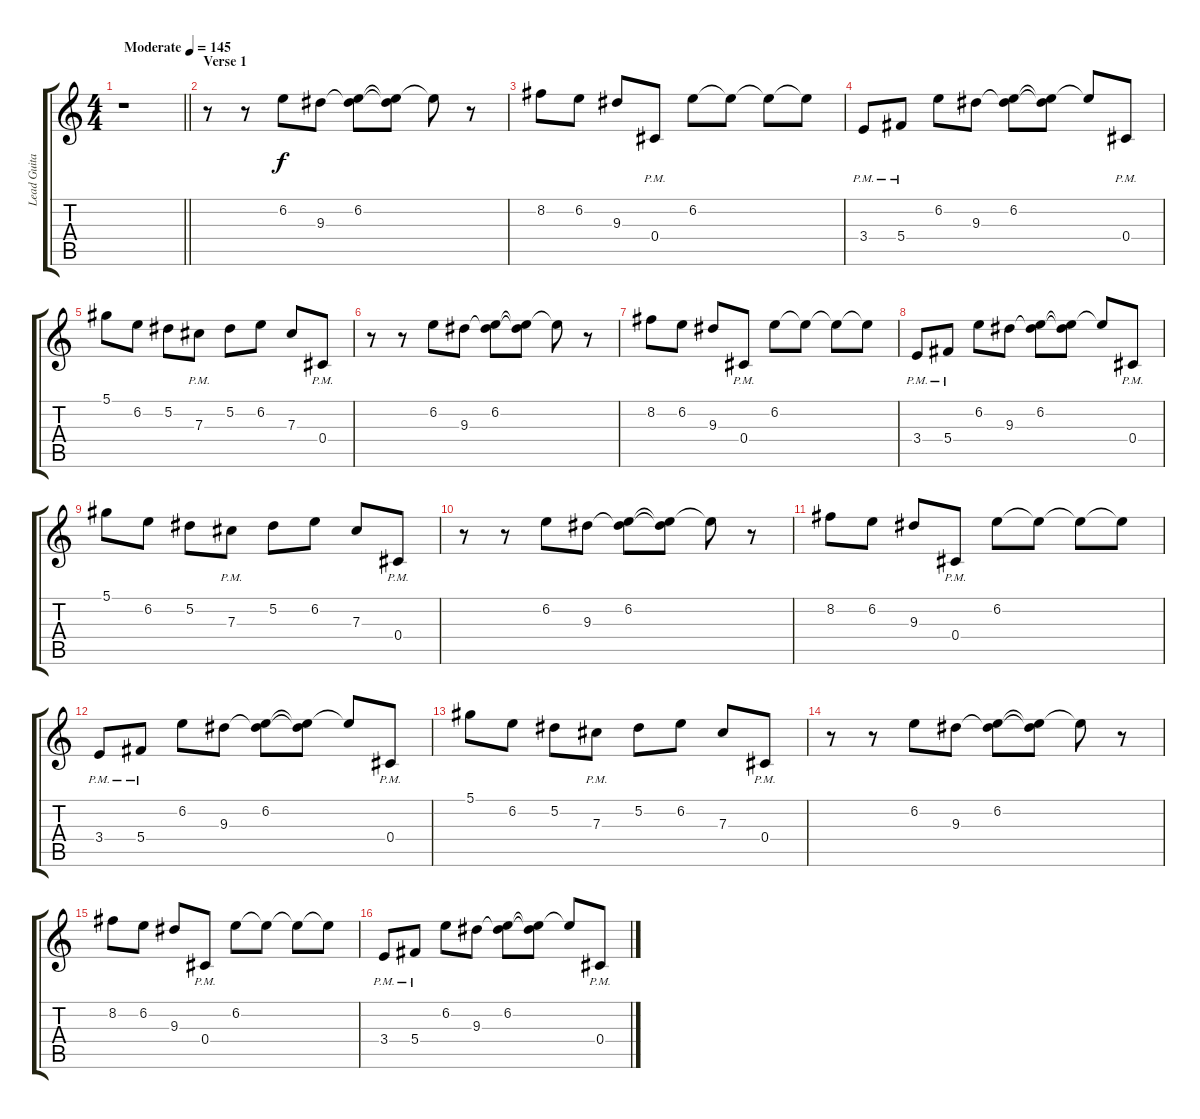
\track ("Lead Guitar" "Lead Guita") {instrument distortionguitar}
\staff {score tabs}
\tuning (Eb4 Bb3 Gb3 Db3 Ab2 Db2) {hide}
\ts (4 4)
\tempo (145 "Moderate")
\clef g2
\barLineRight lightlight
\ks c
r.1{dy f instrument distortionguitar} |
\section ("" "Verse 1")
r.8 r.8 6.2.8 9.3.8 (6.2 9.3{t}).8 (6.2{t} 9.3{t}).8 6.2{t}.8 r.8 |
8.2.8 6.2.8 9.3.8 0.4{pm}.8 6.2.8 6.2{t}.8 6.2{t}.8 6.2{t}.8 |
3.4{pm}.8 5.4{pm}.8 6.2.8 9.3.8 (6.2 9.3{t}).8 (6.2{t} 9.3{t}).8 6.2{t}.8 0.4{pm}.8 |
5.1.8 6.2.8 5.2.8 7.3{pm}.8 5.2.8 6.2.8 7.3.8 0.4{pm}.8 |
r.8 r.8 6.2.8 9.3.8 (6.2 9.3{t}).8 (6.2{t} 9.3{t}).8 6.2{t}.8 r.8 |
8.2.8 6.2.8 9.3.8 0.4{pm}.8 6.2.8 6.2{t}.8 6.2{t}.8 6.2{t}.8 |
3.4{pm}.8 5.4{pm}.8 6.2.8 9.3.8 (6.2 9.3{t}).8 (6.2{t} 9.3{t}).8 6.2{t}.8 0.4{pm}.8 |
5.1.8 6.2.8 5.2.8 7.3{pm}.8 5.2.8 6.2.8 7.3.8 0.4{pm}.8 |
r.8 r.8 6.2.8 9.3.8 (6.2 9.3{t}).8 (6.2{t} 9.3{t}).8 6.2{t}.8 r.8 |
8.2.8 6.2.8 9.3.8 0.4{pm}.8 6.2.8 6.2{t}.8 6.2{t}.8 6.2{t}.8 |
3.4{pm}.8 5.4{pm}.8 6.2.8 9.3.8 (6.2 9.3{t}).8 (6.2{t} 9.3{t}).8 6.2{t}.8 0.4{pm}.8 |
5.1.8 6.2.8 5.2.8 7.3{pm}.8 5.2.8 6.2.8 7.3.8 0.4{pm}.8 |
r.8 r.8 6.2.8 9.3.8 (6.2 9.3{t}).8 (6.2{t} 9.3{t}).8 6.2{t}.8 r.8 |
8.2.8 6.2.8 9.3.8 0.4{pm}.8 6.2.8 6.2{t}.8 6.2{t}.8 6.2{t}.8 |
3.4{pm}.8 5.4{pm}.8 6.2.8 9.3.8 (6.2 9.3{t}).8 (6.2{t} 9.3{t}).8 6.2{t}.8 0.4{pm}.8
